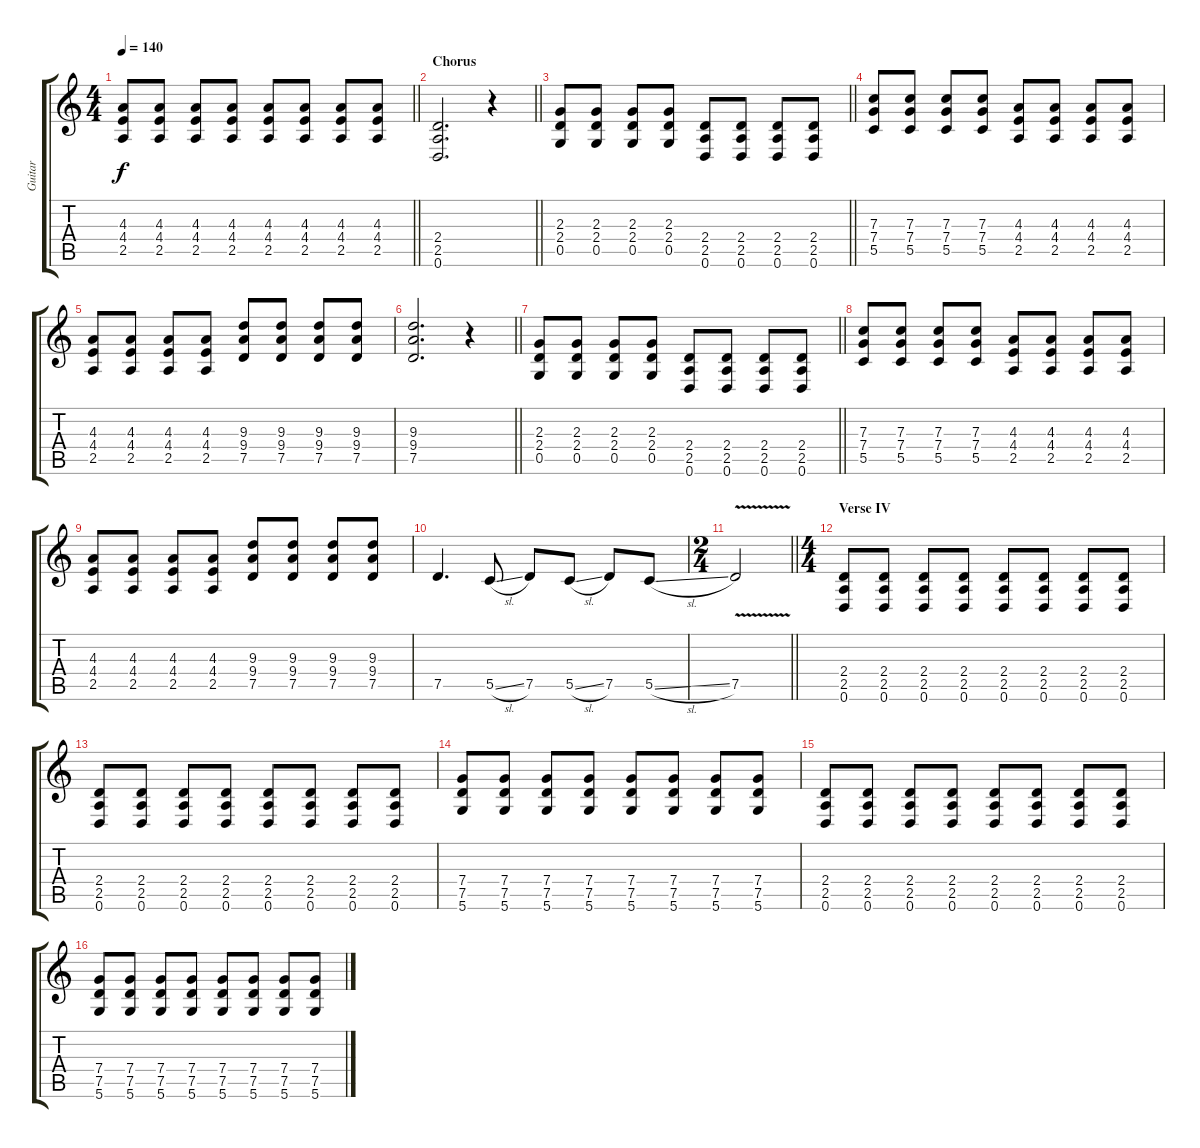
\track ("Guitar" "Guitar") {instrument distortionguitar}
\staff {score tabs}
\tuning (D4 A3 F3 C3 G2 D2) {hide}
\ts (4 4)
\tempo 140
\clef g2
\barLineRight lightlight
\ks c
(4.3 4.4 2.5).8{dy f} (4.3 4.4 2.5).8 (4.3 4.4 2.5).8 (4.3 4.4 2.5).8 (4.3 4.4 2.5).8 (4.3 4.4 2.5).8 (4.3 4.4 2.5).8 (4.3 4.4 2.5).8 |
\section ("" "Chorus")
\barLineRight lightlight
(2.4 2.5 0.6).2{d} r.4 |
\barLineRight lightlight
(2.3 2.4 0.5).8 (2.3 2.4 0.5).8 (2.3 2.4 0.5).8 (2.3 2.4 0.5).8 (2.4 2.5 0.6).8 (2.4 2.5 0.6).8 (2.4 2.5 0.6).8 (2.4 2.5 0.6).8 |
(7.3 7.4 5.5).8 (7.3 7.4 5.5).8 (7.3 7.4 5.5).8 (7.3 7.4 5.5).8 (4.3 4.4 2.5).8 (4.3 4.4 2.5).8 (4.3 4.4 2.5).8 (4.3 4.4 2.5).8 |
(4.3 4.4 2.5).8 (4.3 4.4 2.5).8 (4.3 4.4 2.5).8 (4.3 4.4 2.5).8 (9.3 9.4 7.5).8 (9.3 9.4 7.5).8 (9.3 9.4 7.5).8 (9.3 9.4 7.5).8 |
\barLineRight lightlight
(9.3 9.4 7.5).2{d} r.4 |
\barLineRight lightlight
(2.3 2.4 0.5).8 (2.3 2.4 0.5).8 (2.3 2.4 0.5).8 (2.3 2.4 0.5).8 (2.4 2.5 0.6).8 (2.4 2.5 0.6).8 (2.4 2.5 0.6).8 (2.4 2.5 0.6).8 |
(7.3 7.4 5.5).8 (7.3 7.4 5.5).8 (7.3 7.4 5.5).8 (7.3 7.4 5.5).8 (4.3 4.4 2.5).8 (4.3 4.4 2.5).8 (4.3 4.4 2.5).8 (4.3 4.4 2.5).8 |
(4.3 4.4 2.5).8 (4.3 4.4 2.5).8 (4.3 4.4 2.5).8 (4.3 4.4 2.5).8 (9.3 9.4 7.5).8 (9.3 9.4 7.5).8 (9.3 9.4 7.5).8 (9.3 9.4 7.5).8 |
7.5.4{d} 5.5{sl}.8 7.5.8 5.5{sl}.8 7.5.8 5.5{sl}.8 |
\ts (2 4)
\barLineRight lightlight
7.5{v}.2{volume 0} |
\ts (4 4)
\section ("" "Verse IV")
(2.4 2.5 0.6).8{volume 13} (2.4 2.5 0.6).8{volume 13} (2.4 2.5 0.6).8{volume 13} (2.4 2.5 0.6).8{volume 13} (2.4 2.5 0.6).8{volume 13} (2.4 2.5 0.6).8{volume 13} (2.4 2.5 0.6).8{volume 13} (2.4 2.5 0.6).8{volume 13} |
(2.4 2.5 0.6).8 (2.4 2.5 0.6).8 (2.4 2.5 0.6).8 (2.4 2.5 0.6).8 (2.4 2.5 0.6).8 (2.4 2.5 0.6).8 (2.4 2.5 0.6).8 (2.4 2.5 0.6).8 |
(7.4 7.5 5.6).8 (7.4 7.5 5.6).8 (7.4 7.5 5.6).8 (7.4 7.5 5.6).8 (7.4 7.5 5.6).8 (7.4 7.5 5.6).8 (7.4 7.5 5.6).8 (7.4 7.5 5.6).8 |
(2.4 2.5 0.6).8 (2.4 2.5 0.6).8 (2.4 2.5 0.6).8 (2.4 2.5 0.6).8 (2.4 2.5 0.6).8 (2.4 2.5 0.6).8 (2.4 2.5 0.6).8 (2.4 2.5 0.6).8 |
(7.4 7.5 5.6).8 (7.4 7.5 5.6).8 (7.4 7.5 5.6).8 (7.4 7.5 5.6).8 (7.4 7.5 5.6).8 (7.4 7.5 5.6).8 (7.4 7.5 5.6).8 (7.4 7.5 5.6).8
